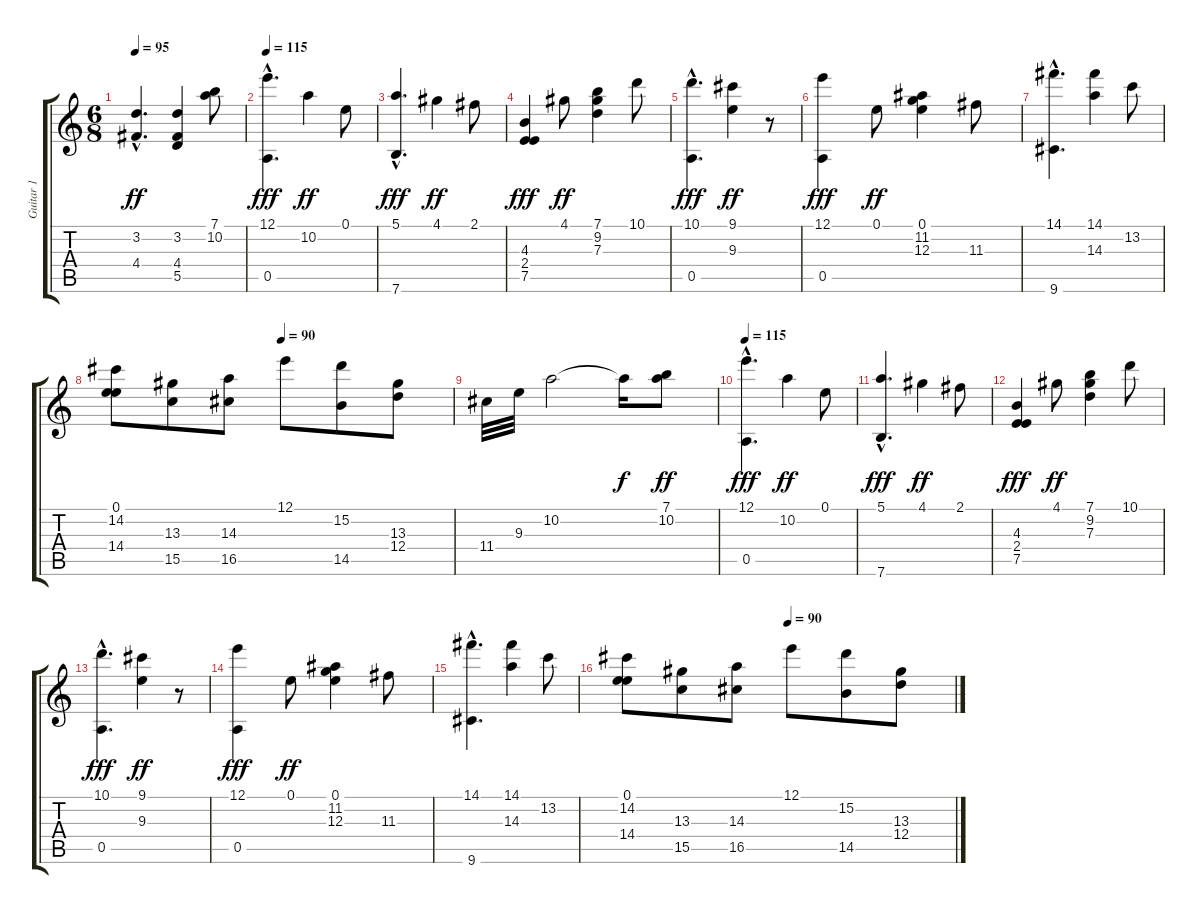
\track ("Guitar 1" "Guitar 1") {instrument acousticguitarnylon}
\staff {score tabs}
\tuning (E4 B3 G3 D3 A2 E2) {hide}
\ts (6 8)
\tempo 95
\clef g2
\ks c
(3.2{hac} 4.4{hac}).4{d dy ff} (3.2 4.4 5.5).4 (7.1 10.2).8 |
\tempo 115
(12.1{hac} 0.5{hac}).4{d dy fff} 10.2.4{dy ff} 0.1.8 |
(5.1{hac} 7.6{hac}).4{d dy fff} 4.1.4{dy ff} 2.1.8 |
(4.3 2.4 7.5).4{dy fff} 4.1.8{dy ff} (7.1 9.2 7.3).4 10.1.8 |
(10.1{hac} 0.5{hac}).4{d dy fff} (9.1 9.3).4{dy ff} r.8 |
(12.1 0.5).4{dy fff} 0.1.8{dy ff} (0.1 11.2 12.3).4 11.3.8 |
(14.1{hac} 9.6{hac}).4{d} (14.1 14.3).4 13.2.8 |
\tempo (90 0.5)
(0.1 14.2 14.4).8 (13.3 15.5).8 (14.3 16.5).8 12.1.8 (15.2 14.5).8 (13.3 12.4).8 |
11.4.32 9.3.32 10.2.2 10.2{t}.16{dy f} (7.1 10.2).8{dy ff} |
\tempo 115
(12.1{hac} 0.5{hac}).4{d dy fff} 10.2.4{dy ff} 0.1.8 |
(5.1{hac} 7.6{hac}).4{d dy fff} 4.1.4{dy ff} 2.1.8 |
(4.3 2.4 7.5).4{dy fff} 4.1.8{dy ff} (7.1 9.2 7.3).4 10.1.8 |
(10.1{hac} 0.5{hac}).4{d dy fff} (9.1 9.3).4{dy ff} r.8 |
(12.1 0.5).4{dy fff} 0.1.8{dy ff} (0.1 11.2 12.3).4 11.3.8 |
(14.1{hac} 9.6{hac}).4{d} (14.1 14.3).4 13.2.8 |
\tempo (90 0.5)
(0.1 14.2 14.4).8 (13.3 15.5).8 (14.3 16.5).8 12.1.8 (15.2 14.5).8 (13.3 12.4).8
